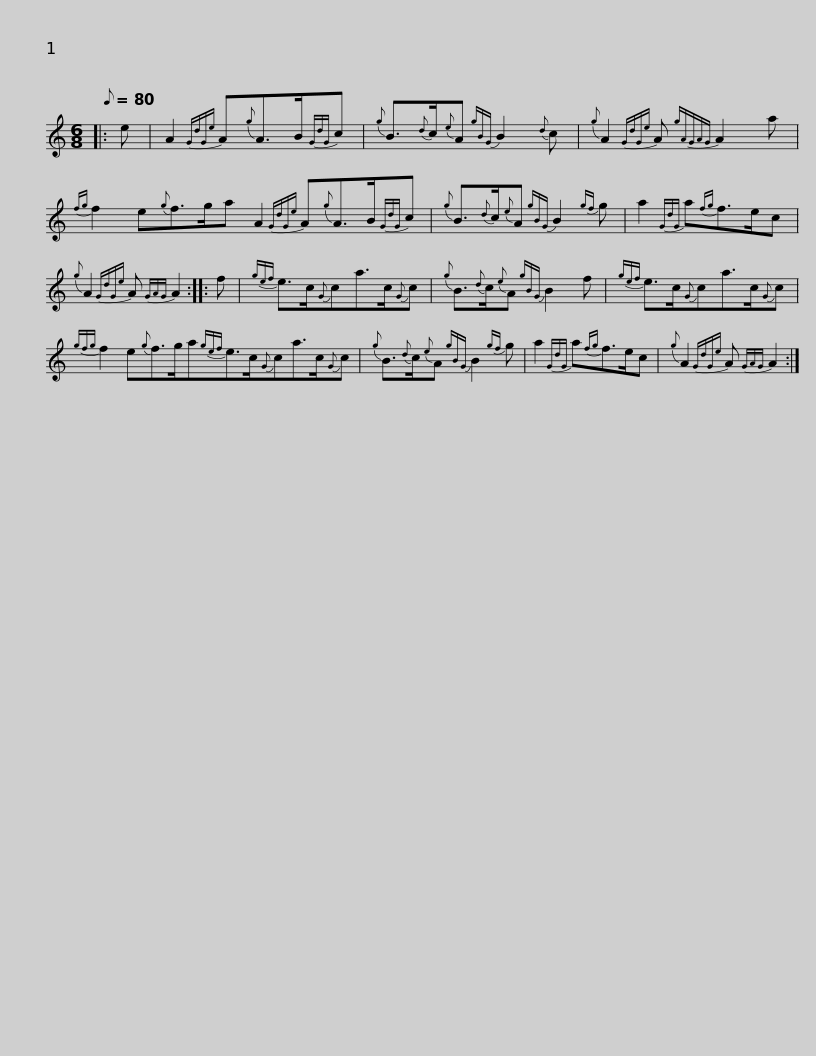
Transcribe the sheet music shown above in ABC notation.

X:1
L:1/8
Q:1/8=80
M:6/8
I:linebreak $
K:C
V:1 treble
V:1
|: e | A2{GdGe} A{g}A>B{GdG}c |{g} B3/2{d}c/{e}A{gBG} B2{d} c |{g} A2{GdGe} A{gAGAG} A2 a |${fg} f2 e{g}f>ga A2{GdGe} A{g}A>B{GdG}c | %5
{g} B3/2{d}c/{e}A{gBG} B2{gf} g | a2{GdG} a{fg}f>ec |${g} A2{GdGe} A{GAG} A2 :: f |{gef} e>c{G}ca>c{G}c | %10
{g} B3/2{d}c/{e}A{gBG} B2 f |{gef} e>c{G}ca>c{G}c |${gfg} f2 e{g}f>ga{gef}e>c{G}ca>c{G}c |{g} B3/2{d}c/{e}A{gBG} B2{gf} g | a2{GdG} a{fg}f>ec |$ %15
{g} A2{GdGe} A{GAG} A2 :| %16
